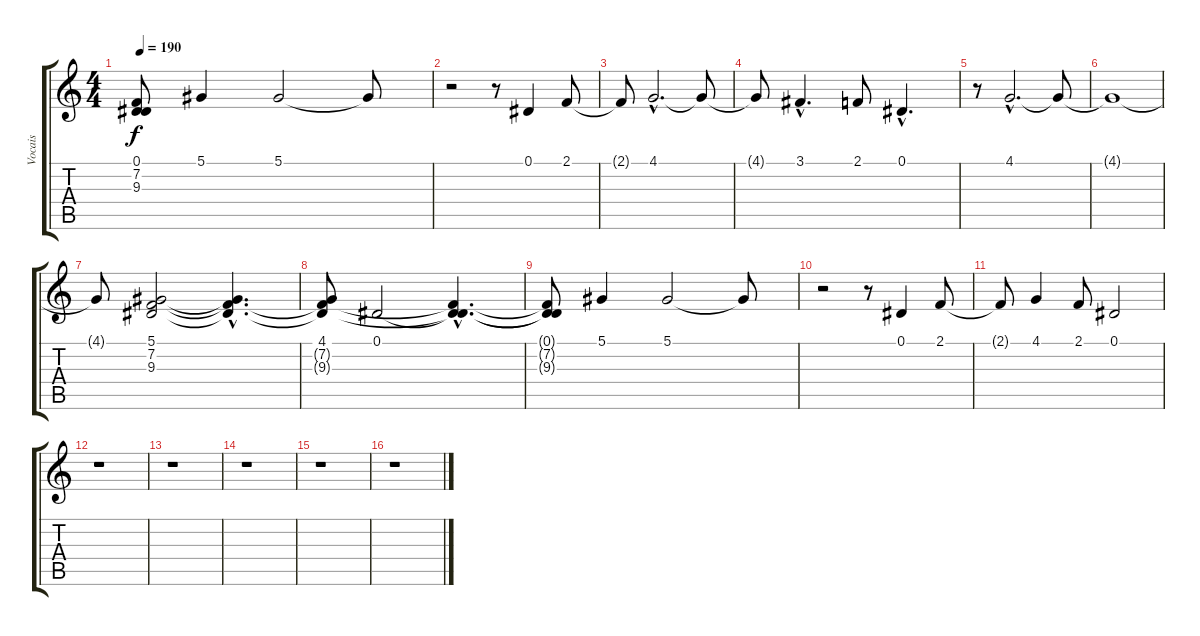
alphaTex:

\track ("Vocais" "Vocais") {instrument frenchhorn}
\staff {score tabs}
\tuning (Eb4 Bb3 Gb3 Db3 Ab2 Eb2) {hide}
\ts (4 4)
\tempo 190
\clef g2
\ks c
(0.1{t} 7.2{t} 9.3{t}).8{dy f} 5.1.4 5.1.2 5.1{t}.8 |
r.2 r.8 0.1.4 2.1.8 |
2.1{t}.8 4.1{hac}.2{d} 4.1{t}.8 |
4.1{t}.8 3.1{hac}.4{d} 2.1.8 0.1{hac}.4{d} |
r.8 4.1{hac}.2{d} 4.1{t}.8 |
4.1{t}.1 |
4.1{t}.8 (5.1 7.2 9.3).2 (5.1{hac t} 7.2{hac t} 9.3{hac t}).4{d} |
(4.1 7.2{t} 9.3{t}).8 0.1.2 (0.1{hac t} 7.2{hac t} 9.3{hac t}).4{d} |
(0.1{t} 7.2{t} 9.3{t}).8 5.1.4 5.1.2 5.1{t}.8 |
r.2 r.8 0.1.4 2.1.8 |
2.1{t}.8 4.1.4 2.1.8 0.1.2 |
r.1 |
r.1 |
r.1 |
r.1 |
r.1
